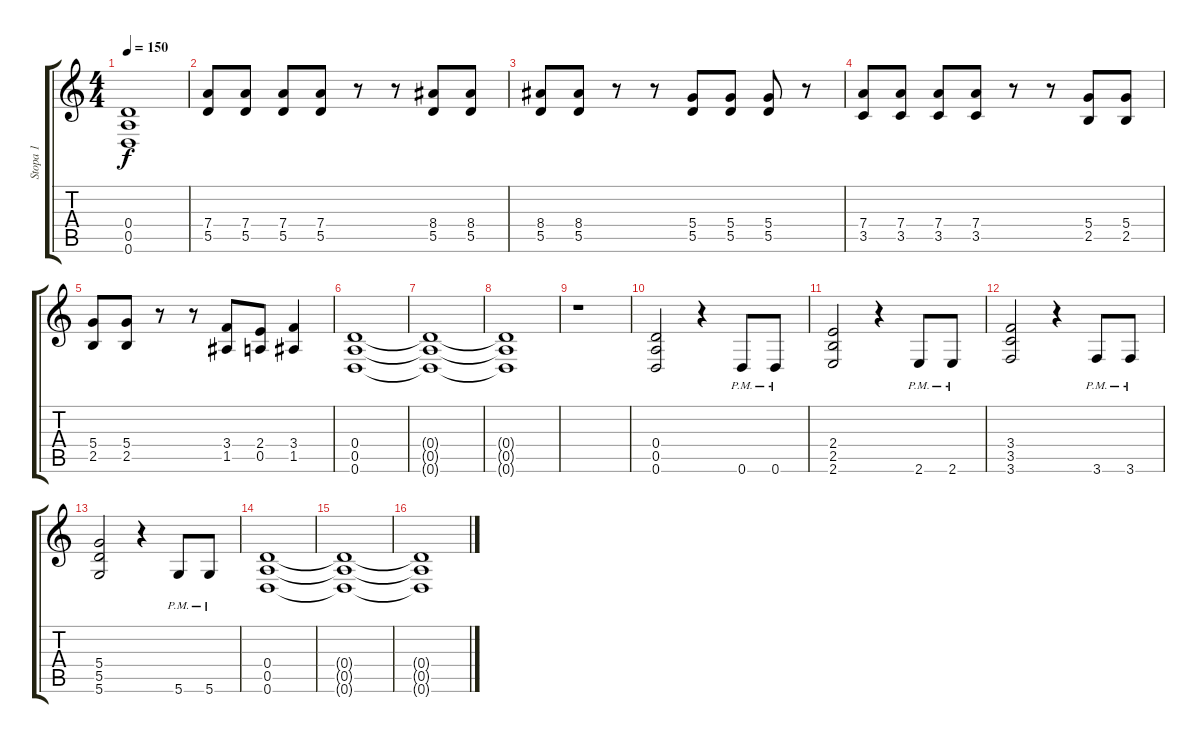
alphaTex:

\track ("Stopa 1" "Stopa 1") {instrument distortionguitar}
\staff {score tabs}
\tuning (E4 B3 G3 D3 A2 D2) {hide}
\ts (4 4)
\tempo 150
\clef g2
\ks c
(0.4{t} 0.5{t} 0.6{t}).1{dy f} |
(7.4 5.5).8 (7.4 5.5).8 (7.4 5.5).8 (7.4 5.5).8 r.8 r.8 (8.4 5.5).8 (8.4 5.5).8 |
(8.4 5.5).8 (8.4 5.5).8 r.8 r.8 (5.4 5.5).8 (5.4 5.5).8 (5.4 5.5).8 r.8 |
(7.4 3.5).8 (7.4 3.5).8 (7.4 3.5).8 (7.4 3.5).8 r.8 r.8 (5.4 2.5).8 (5.4 2.5).8 |
(5.4 2.5).8 (5.4 2.5).8 r.8 r.8 (3.4 1.5).8 (2.4 0.5).8 (3.4 1.5).4 |
(0.4 0.5 0.6).1 |
(0.4{t} 0.5{t} 0.6{t}).1 |
(0.4{t} 0.5{t} 0.6{t}).1 |
r.1 |
(0.4 0.5 0.6).2 r.4 0.6{pm}.8 0.6{pm}.8 |
(2.4 2.5 2.6).2 r.4 2.6{pm}.8 2.6{pm}.8 |
(3.4 3.5 3.6).2 r.4 3.6{pm}.8 3.6{pm}.8 |
(5.4 5.5 5.6).2 r.4 5.6{pm}.8 5.6{pm}.8 |
(0.4 0.5 0.6).1 |
(0.4{t} 0.5{t} 0.6{t}).1 |
(0.4{t} 0.5{t} 0.6{t}).1
